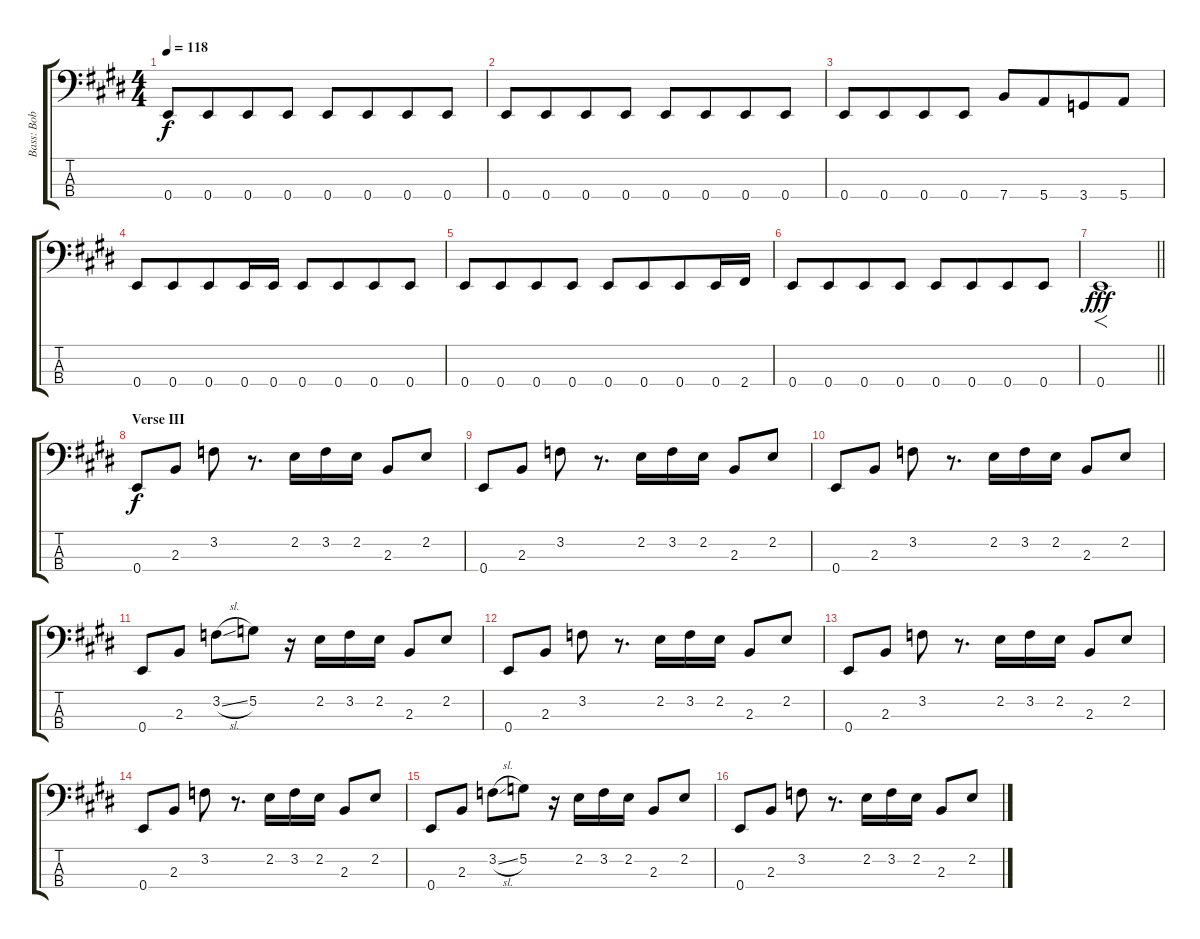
\track ("Bass: Bob" "Bass: Bob") {instrument electricbassfinger}
\staff {score tabs}
\tuning (G2 D2 A1 E1) {hide}
\ts (4 4)
\tempo 118
\clef f4
\ks e
0.4.8{dy f} 0.4.8{beam merge} 0.4.8 0.4.8{beam split} 0.4.8 0.4.8{beam merge} 0.4.8 0.4.8 |
0.4.8 0.4.8{beam merge} 0.4.8 0.4.8{beam split} 0.4.8 0.4.8{beam merge} 0.4.8 0.4.8 |
0.4.8 0.4.8{beam merge} 0.4.8 0.4.8{beam split} 7.4.8 5.4.8{beam merge} 3.4.8 5.4.8 |
0.4.8 0.4.8{beam merge} 0.4.8 0.4.16 0.4.16{beam split} 0.4.8 0.4.8{beam merge} 0.4.8 0.4.8 |
0.4.8 0.4.8{beam merge} 0.4.8 0.4.8 0.4.8 0.4.8{beam merge} 0.4.8 0.4.16 2.4.16 |
0.4.8 0.4.8{beam merge} 0.4.8 0.4.8{beam split} 0.4.8 0.4.8{beam merge} 0.4.8 0.4.8 |
\barLineRight lightlight
0.4.1{f dy fff} |
\section ("" "Verse III")
0.4.8{dy f} 2.3.8 3.2.8 r.8{d} 2.2.16 3.2.16 2.2.16 2.3.8 2.2.8 |
0.4.8 2.3.8 3.2.8 r.8{d} 2.2.16 3.2.16 2.2.16 2.3.8 2.2.8 |
0.4.8 2.3.8 3.2.8 r.8{d} 2.2.16 3.2.16 2.2.16 2.3.8 2.2.8 |
0.4.8 2.3.8 3.2{sl}.8 5.2.8 r.16 2.2.16 3.2.16 2.2.16 2.3.8 2.2.8 |
0.4.8 2.3.8 3.2.8 r.8{d} 2.2.16 3.2.16 2.2.16 2.3.8 2.2.8 |
0.4.8 2.3.8 3.2.8 r.8{d} 2.2.16 3.2.16 2.2.16 2.3.8 2.2.8 |
0.4.8 2.3.8 3.2.8 r.8{d} 2.2.16 3.2.16 2.2.16 2.3.8 2.2.8 |
0.4.8 2.3.8 3.2{sl}.8 5.2.8 r.16 2.2.16 3.2.16 2.2.16 2.3.8 2.2.8 |
0.4.8 2.3.8 3.2.8 r.8{d} 2.2.16 3.2.16 2.2.16 2.3.8 2.2.8
